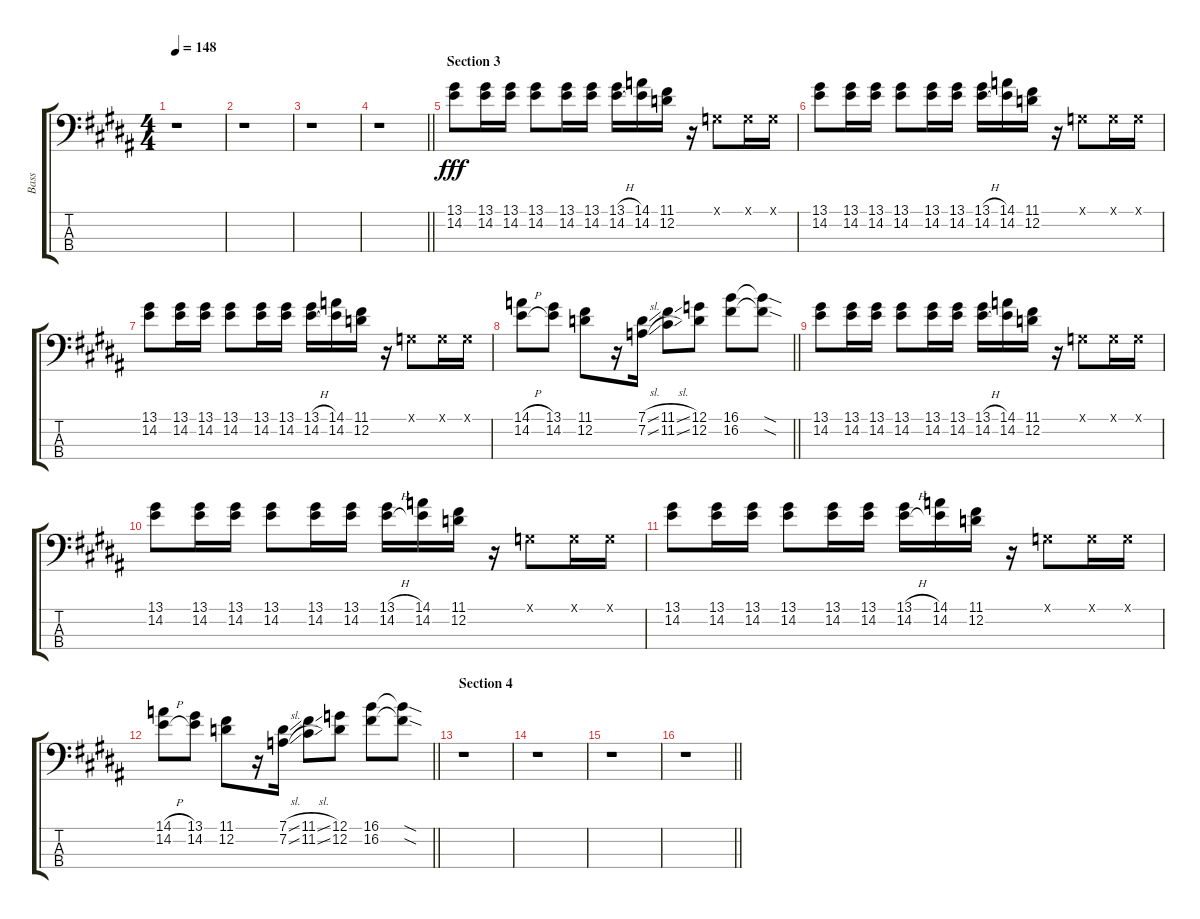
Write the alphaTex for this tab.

\track ("Bass" "Bass") {instrument electricbassfinger}
\staff {score tabs}
\tuning (G2 D2 A1 E1) {hide}
\ts (4 4)
\tempo 148
\clef f4
\ks b
r.1{dy fff} |
r.1 |
r.1 |
\barLineRight lightlight
r.1 |
\section ("" "Section 3")
(13.1 14.2).8 (13.1 14.2).16 (13.1 14.2).16 (13.1 14.2).8 (13.1 14.2).16 (13.1 14.2).16 (13.1{h} 14.2{h}).16 (14.1 14.2).16 (11.1 12.2).16 r.16 0.1{x}.8 0.1{x}.16 0.1{x}.16 |
(13.1 14.2).8 (13.1 14.2).16 (13.1 14.2).16 (13.1 14.2).8 (13.1 14.2).16 (13.1 14.2).16 (13.1{h} 14.2{h}).16 (14.1 14.2).16 (11.1 12.2).16 r.16 0.1{x}.8 0.1{x}.16 0.1{x}.16 |
(13.1 14.2).8 (13.1 14.2).16 (13.1 14.2).16 (13.1 14.2).8 (13.1 14.2).16 (13.1 14.2).16 (13.1{h} 14.2{h}).16 (14.1 14.2).16 (11.1 12.2).16 r.16 0.1{x}.8 0.1{x}.16 0.1{x}.16 |
\barLineRight lightlight
(14.1{h} 14.2{h}).8 (13.1 14.2).8 (11.1 12.2).8 r.16 (7.1{sl} 7.2{sl}).16 (11.1{sl} 11.2{sl}).8 (12.1 12.2).8 (16.1 16.2).8 (16.1{sod t} 16.2{sod t}).8 |
(13.1 14.2).8 (13.1 14.2).16 (13.1 14.2).16 (13.1 14.2).8 (13.1 14.2).16 (13.1 14.2).16 (13.1{h} 14.2{h}).16 (14.1 14.2).16 (11.1 12.2).16 r.16 0.1{x}.8 0.1{x}.16 0.1{x}.16 |
(13.1 14.2).8 (13.1 14.2).16 (13.1 14.2).16 (13.1 14.2).8 (13.1 14.2).16 (13.1 14.2).16 (13.1{h} 14.2{h}).16 (14.1 14.2).16 (11.1 12.2).16 r.16 0.1{x}.8 0.1{x}.16 0.1{x}.16 |
(13.1 14.2).8 (13.1 14.2).16 (13.1 14.2).16 (13.1 14.2).8 (13.1 14.2).16 (13.1 14.2).16 (13.1{h} 14.2{h}).16 (14.1 14.2).16 (11.1 12.2).16 r.16 0.1{x}.8 0.1{x}.16 0.1{x}.16 |
\barLineRight lightlight
(14.1{h} 14.2{h}).8 (13.1 14.2).8 (11.1 12.2).8 r.16 (7.1{sl} 7.2{sl}).16 (11.1{sl} 11.2{sl}).8 (12.1 12.2).8 (16.1 16.2).8 (16.1{sod t} 16.2{sod t}).8 |
\section ("" "Section 4")
r.1 |
r.1 |
r.1 |
\barLineRight lightlight
r.1
